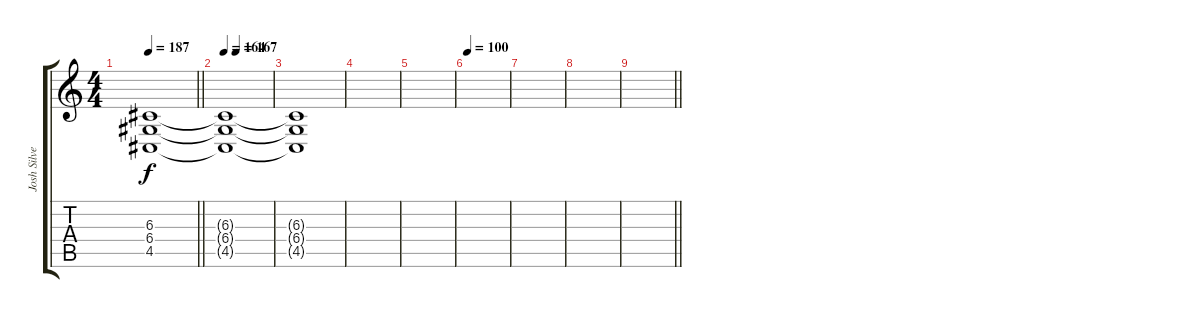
\track ("Josh Silver" "Josh Silve") {instrument cello}
\staff {score tabs}
\tuning (E4 B3 G3 D3 A2 E2) {hide}
\ts (4 4)
\tempo 187
\clef g2
\barLineRight lightlight
\ks c
(6.3{t} 6.4{t} 4.5{t}).1{dy f} |
\tempo 164
\tempo (167 0.25)
(6.3{t} 6.4{t} 4.5{t}).1 |
(6.3{t} 6.4{t} 4.5{t}).1 |
|
|
\tempo 100
|
|
|
\barLineRight lightlight
